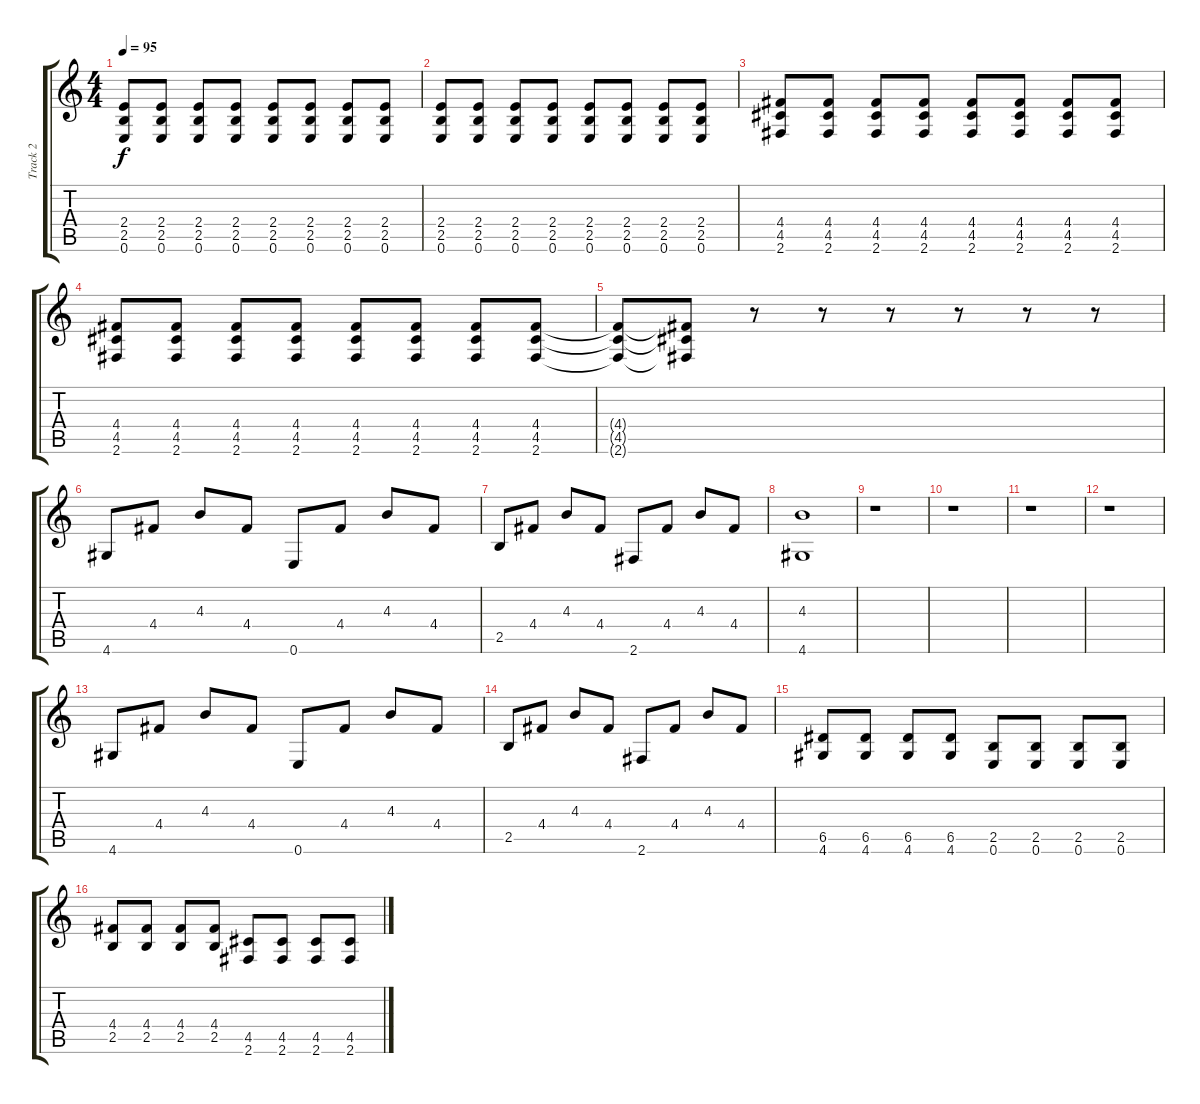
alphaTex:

\track ("Track 2" "Track 2") {instrument acousticguitarnylon}
\staff {score tabs}
\tuning (E4 B3 G3 D3 A2 E2) {hide}
\ts (4 4)
\tempo 95
\clef g2
\ks c
(2.4 2.5 0.6).8{dy f} (2.4 2.5 0.6).8 (2.4 2.5 0.6).8 (2.4 2.5 0.6).8 (2.4 2.5 0.6).8 (2.4 2.5 0.6).8 (2.4 2.5 0.6).8 (2.4 2.5 0.6).8 |
(2.4 2.5 0.6).8 (2.4 2.5 0.6).8 (2.4 2.5 0.6).8 (2.4 2.5 0.6).8 (2.4 2.5 0.6).8 (2.4 2.5 0.6).8 (2.4 2.5 0.6).8 (2.4 2.5 0.6).8 |
(4.4 4.5 2.6).8 (4.4 4.5 2.6).8 (4.4 4.5 2.6).8 (4.4 4.5 2.6).8 (4.4 4.5 2.6).8 (4.4 4.5 2.6).8 (4.4 4.5 2.6).8 (4.4 4.5 2.6).8 |
(4.4 4.5 2.6).8 (4.4 4.5 2.6).8 (4.4 4.5 2.6).8 (4.4 4.5 2.6).8 (4.4 4.5 2.6).8 (4.4 4.5 2.6).8 (4.4 4.5 2.6).8 (4.4 4.5 2.6).8 |
(4.4{t} 4.5{t} 2.6{t}).8 (4.4{t} 4.5{t} 2.6{t}).8 r.8 r.8 r.8 r.8 r.8 r.8 |
4.6.8{instrument acousticguitarnylon} 4.4.8 4.3.8 4.4.8 0.6.8 4.4.8 4.3.8 4.4.8 |
2.5.8 4.4.8 4.3.8 4.4.8 2.6.8 4.4.8 4.3.8 4.4.8 |
(4.3 4.6).1 |
r.1 |
r.1 |
r.1 |
r.1 |
4.6.8 4.4.8 4.3.8 4.4.8 0.6.8 4.4.8 4.3.8 4.4.8 |
2.5.8 4.4.8 4.3.8 4.4.8 2.6.8 4.4.8 4.3.8 4.4.8 |
(6.5 4.6).8{instrument acousticguitarnylon} (6.5 4.6).8 (6.5 4.6).8 (6.5 4.6).8 (2.5 0.6).8 (2.5 0.6).8 (2.5 0.6).8 (2.5 0.6).8 |
(4.4 2.5).8 (4.4 2.5).8 (4.4 2.5).8 (4.4 2.5).8 (4.5 2.6).8 (4.5 2.6).8 (4.5 2.6).8 (4.5 2.6).8
